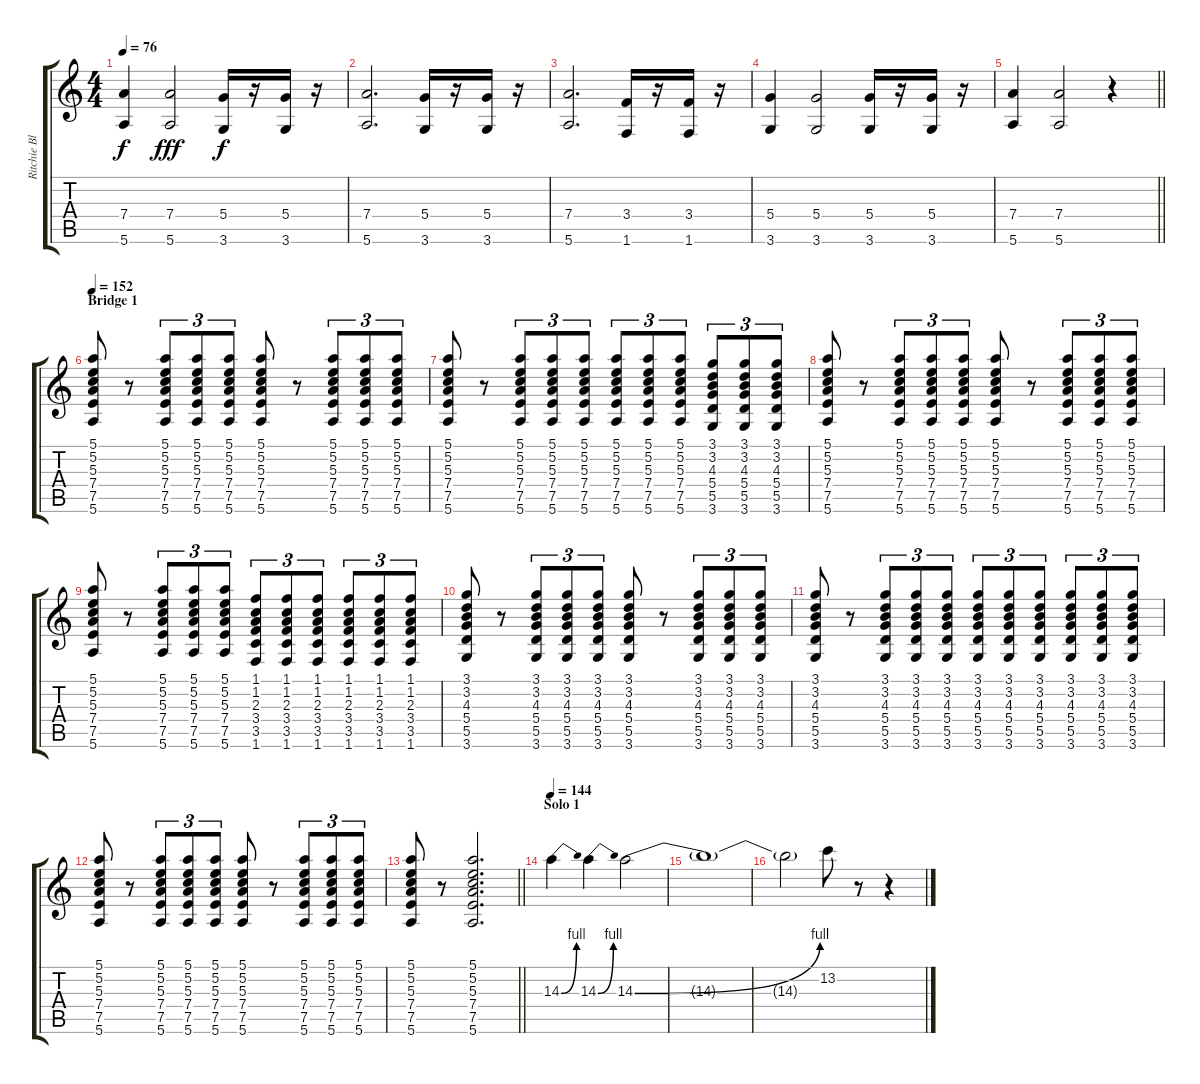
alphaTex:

\track ("Ritchie Blackmore" "Ritchie Bl") {instrument overdrivenguitar}
\staff {score tabs}
\tuning (E4 B3 G3 D3 A2 E2) {hide}
\ts (4 4)
\tempo 76
\clef g2
\ks c
(7.4 5.6).4{dy f} (7.4 5.6).2{dy fff} (5.4 3.6).16{dy f} r.16 (5.4 3.6).16 r.16 |
(7.4 5.6).2{d} (5.4 3.6).16 r.16 (5.4 3.6).16 r.16 |
(7.4 5.6).2{d} (3.4 1.6).16 r.16 (3.4 1.6).16 r.16 |
(5.4 3.6).4 (5.4 3.6).2 (5.4 3.6).16 r.16 (5.4 3.6).16 r.16 |
\barLineRight lightlight
(7.4 5.6).4 (7.4 5.6).2 r.4 |
\section ("" "Bridge 1")
\tempo 152
(5.1 5.2 5.3 7.4 7.5 5.6).8{volume 14} r.8 (5.1 5.2 5.3 7.4 7.5 5.6).8{tu (3 2)} (5.1 5.2 5.3 7.4 7.5 5.6).8{tu (3 2)} (5.1 5.2 5.3 7.4 7.5 5.6).8{tu (3 2)} (5.1 5.2 5.3 7.4 7.5 5.6).8 r.8 (5.1 5.2 5.3 7.4 7.5 5.6).8{tu (3 2)} (5.1 5.2 5.3 7.4 7.5 5.6).8{tu (3 2)} (5.1 5.2 5.3 7.4 7.5 5.6).8{tu (3 2)} |
(5.1 5.2 5.3 7.4 7.5 5.6).8 r.8 (5.1 5.2 5.3 7.4 7.5 5.6).8{tu (3 2)} (5.1 5.2 5.3 7.4 7.5 5.6).8{tu (3 2)} (5.1 5.2 5.3 7.4 7.5 5.6).8{tu (3 2)} (5.1 5.2 5.3 7.4 7.5 5.6).8{tu (3 2)} (5.1 5.2 5.3 7.4 7.5 5.6).8{tu (3 2)} (5.1 5.2 5.3 7.4 7.5 5.6).8{tu (3 2)} (3.1 3.2 4.3 5.4 5.5 3.6).8{tu (3 2)} (3.1 3.2 4.3 5.4 5.5 3.6).8{tu (3 2)} (3.1 3.2 4.3 5.4 5.5 3.6).8{tu (3 2)} |
(5.1 5.2 5.3 7.4 7.5 5.6).8 r.8 (5.1 5.2 5.3 7.4 7.5 5.6).8{tu (3 2)} (5.1 5.2 5.3 7.4 7.5 5.6).8{tu (3 2)} (5.1 5.2 5.3 7.4 7.5 5.6).8{tu (3 2)} (5.1 5.2 5.3 7.4 7.5 5.6).8 r.8 (5.1 5.2 5.3 7.4 7.5 5.6).8{tu (3 2)} (5.1 5.2 5.3 7.4 7.5 5.6).8{tu (3 2)} (5.1 5.2 5.3 7.4 7.5 5.6).8{tu (3 2)} |
(5.1 5.2 5.3 7.4 7.5 5.6).8 r.8 (5.1 5.2 5.3 7.4 7.5 5.6).8{tu (3 2)} (5.1 5.2 5.3 7.4 7.5 5.6).8{tu (3 2)} (5.1 5.2 5.3 7.4 7.5 5.6).8{tu (3 2)} (1.1 1.2 2.3 3.4 3.5 1.6).8{tu (3 2)} (1.1 1.2 2.3 3.4 3.5 1.6).8{tu (3 2)} (1.1 1.2 2.3 3.4 3.5 1.6).8{tu (3 2)} (1.1 1.2 2.3 3.4 3.5 1.6).8{tu (3 2)} (1.1 1.2 2.3 3.4 3.5 1.6).8{tu (3 2)} (1.1 1.2 2.3 3.4 3.5 1.6).8{tu (3 2)} |
(3.1 3.2 4.3 5.4 5.5 3.6).8 r.8 (3.1 3.2 4.3 5.4 5.5 3.6).8{tu (3 2)} (3.1 3.2 4.3 5.4 5.5 3.6).8{tu (3 2)} (3.1 3.2 4.3 5.4 5.5 3.6).8{tu (3 2)} (3.1 3.2 4.3 5.4 5.5 3.6).8 r.8 (3.1 3.2 4.3 5.4 5.5 3.6).8{tu (3 2)} (3.1 3.2 4.3 5.4 5.5 3.6).8{tu (3 2)} (3.1 3.2 4.3 5.4 5.5 3.6).8{tu (3 2)} |
(3.1 3.2 4.3 5.4 5.5 3.6).8 r.8 (3.1 3.2 4.3 5.4 5.5 3.6).8{tu (3 2)} (3.1 3.2 4.3 5.4 5.5 3.6).8{tu (3 2)} (3.1 3.2 4.3 5.4 5.5 3.6).8{tu (3 2)} (3.1 3.2 4.3 5.4 5.5 3.6).8{tu (3 2)} (3.1 3.2 4.3 5.4 5.5 3.6).8{tu (3 2)} (3.1 3.2 4.3 5.4 5.5 3.6).8{tu (3 2)} (3.1 3.2 4.3 5.4 5.5 3.6).8{tu (3 2)} (3.1 3.2 4.3 5.4 5.5 3.6).8{tu (3 2)} (3.1 3.2 4.3 5.4 5.5 3.6).8{tu (3 2)} |
(5.1 5.2 5.3 7.4 7.5 5.6).8 r.8 (5.1 5.2 5.3 7.4 7.5 5.6).8{tu (3 2)} (5.1 5.2 5.3 7.4 7.5 5.6).8{tu (3 2)} (5.1 5.2 5.3 7.4 7.5 5.6).8{tu (3 2)} (5.1 5.2 5.3 7.4 7.5 5.6).8 r.8 (5.1 5.2 5.3 7.4 7.5 5.6).8{tu (3 2)} (5.1 5.2 5.3 7.4 7.5 5.6).8{tu (3 2)} (5.1 5.2 5.3 7.4 7.5 5.6).8{tu (3 2)} |
\barLineRight lightlight
(5.1 5.2 5.3 7.4 7.5 5.6).8 r.8 (5.1 5.2 5.3 7.4 7.5 5.6).2{d volume 16} |
\section ("" "Solo 1")
\tempo 245
\tempo 144
14.3{be (bend 0 0 60 4)}.4 14.3{be (bend 0 0 60 4)}.4 14.3{be (bend 0 0 60 4)}.2 |
14.3{t}.1 |
14.3{t}.2 13.2.8 r.8 r.4
